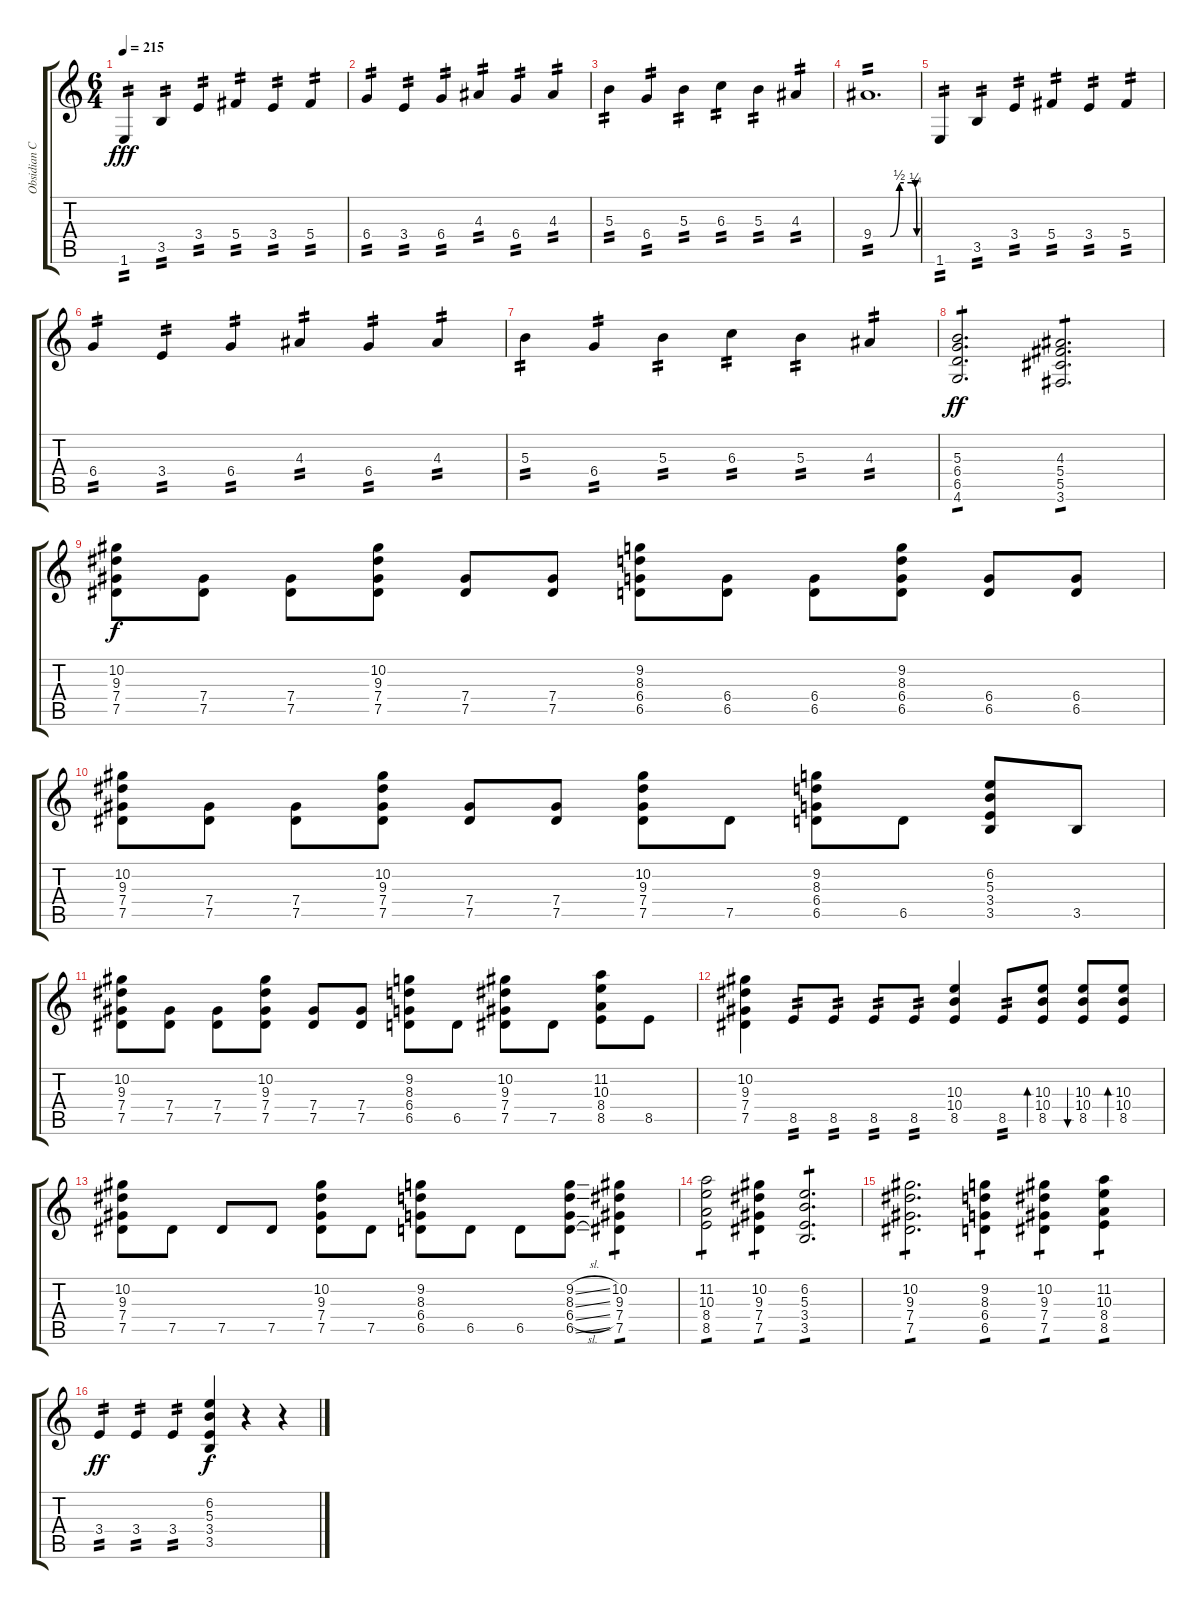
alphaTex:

\track ("Obsidian C" "Obsidian C") {instrument distortionguitar}
\staff {score tabs}
\tuning (Eb4 Bb3 Gb3 Db3 Ab2 Eb2) {hide}
\ts (6 4)
\tempo 215
\clef g2
\ks c
1.6.4{tp 2 dy fff} 3.5.4{tp 2} 3.4.4{tp 2} 5.4.4{tp 2} 3.4.4{tp 2} 5.4.4{tp 2} |
6.4.4{tp 2} 3.4.4{tp 2} 6.4.4{tp 2} 4.3.4{tp 2} 6.4.4{tp 2} 4.3.4{tp 2} |
5.3.4{tp 2} 6.4.4{tp 2} 5.3.4{tp 2} 6.3.4{tp 2} 5.3.4{tp 2} 4.3.4{tp 2} |
9.4{be (custom 0 0 15 0 23 0 36 2 52 2 58 1 60 0)}.1{d tp 2} |
1.6.4{tp 2} 3.5.4{tp 2} 3.4.4{tp 2} 5.4.4{tp 2} 3.4.4{tp 2} 5.4.4{tp 2} |
6.4.4{tp 2} 3.4.4{tp 2} 6.4.4{tp 2} 4.3.4{tp 2} 6.4.4{tp 2} 4.3.4{tp 2} |
5.3.4{tp 2} 6.4.4{tp 2} 5.3.4{tp 2} 6.3.4{tp 2} 5.3.4{tp 2} 4.3.4{tp 2} |
(5.3 6.4 6.5 4.6).2{d tp 1 dy ff} (4.3 5.4 5.5 3.6).2{d tp 1} |
(10.2 9.3 7.4 7.5).8{dy f} (7.4 7.5).8 (7.4 7.5).8 (10.2 9.3 7.4 7.5).8 (7.4 7.5).8 (7.4 7.5).8 (9.2 8.3 6.4 6.5).8 (6.4 6.5).8 (6.4 6.5).8 (9.2 8.3 6.4 6.5).8 (6.4 6.5).8 (6.4 6.5).8 |
(10.2 9.3 7.4 7.5).8 (7.4 7.5).8 (7.4 7.5).8 (10.2 9.3 7.4 7.5).8 (7.4 7.5).8 (7.4 7.5).8 (10.2 9.3 7.4 7.5).8 7.5.8 (9.2 8.3 6.4 6.5).8 6.5.8 (6.2 5.3 3.4 3.5).8 3.5.8 |
(10.2 9.3 7.4 7.5).8 (7.4 7.5).8 (7.4 7.5).8 (10.2 9.3 7.4 7.5).8 (7.4 7.5).8 (7.4 7.5).8 (9.2 8.3 6.4 6.5).8 6.5.8 (10.2 9.3 7.4 7.5).8 7.5.8 (11.2 10.3 8.4 8.5).8 8.5.8 |
(10.2 9.3 7.4 7.5).4 8.5.8{tp 2} 8.5.8{tp 2} 8.5.8{tp 2} 8.5.8{tp 2} (10.3 10.4 8.5).4 8.5.8{tp 2} (10.3 10.4 8.5).8{bd 240} (10.3 10.4 8.5).8{bu 240} (10.3 10.4 8.5).8{bd 240} |
(10.2 9.3 7.4 7.5).8 7.5.8 7.5.8 7.5.8 (10.2 9.3 7.4 7.5).8 7.5.8 (9.2 8.3 6.4 6.5).8 6.5.8 6.5.8 (9.2{sl} 8.3{sl} 6.4{sl} 6.5{sl}).8 (10.2 9.3 7.4 7.5).4{tp 1} |
(11.2 10.3 8.4 8.5).2{tp 1} (10.2 9.3 7.4 7.5).4{tp 1} (6.2 5.3 3.4 3.5).2{d tp 1} |
(10.2 9.3 7.4 7.5).2{d tp 1} (9.2 8.3 6.4 6.5).4{tp 1} (10.2 9.3 7.4 7.5).4{tp 1} (11.2 10.3 8.4 8.5).4{tp 1} |
3.4.4{tp 2 dy ff} 3.4.4{tp 2} 3.4.4{tp 2} (6.2 5.3 3.4 3.5).4{dy f} r.4 r.4
